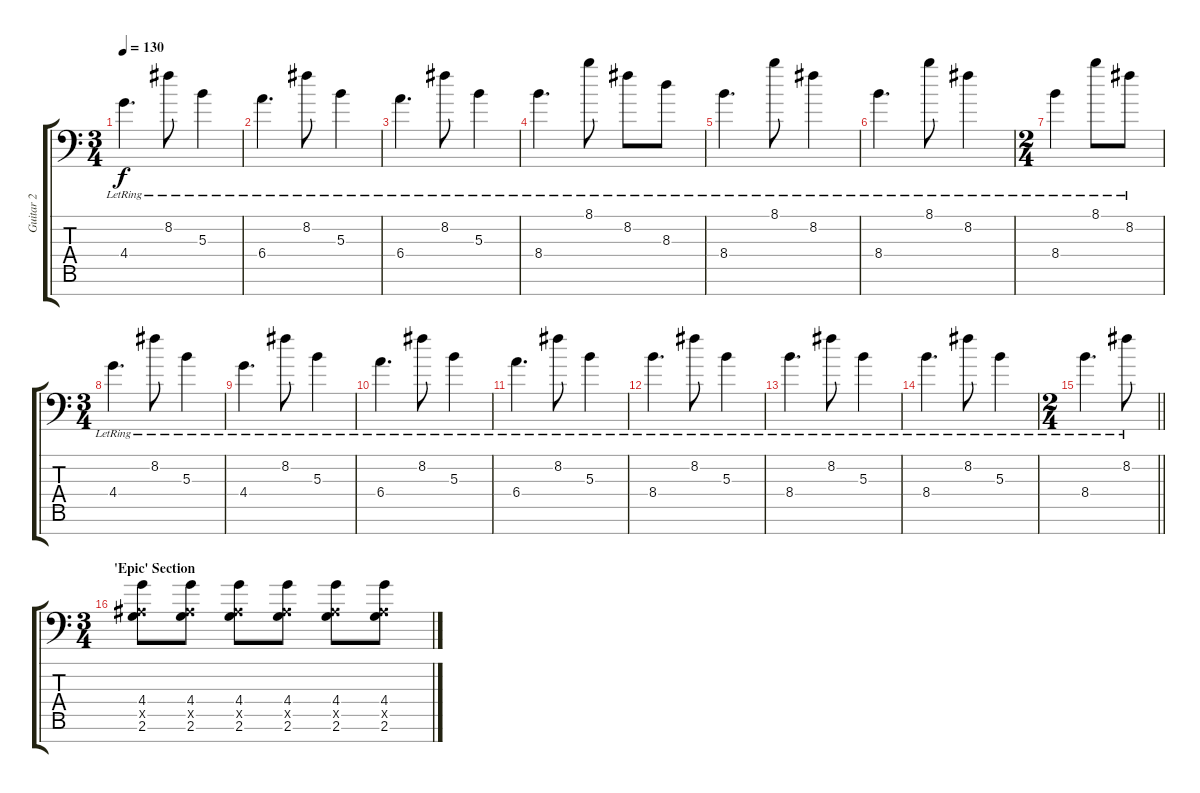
\track ("Guitar 2" "Guitar 2") {instrument overdrivenguitar}
\staff {score tabs}
\tuning (Eb4 Bb3 Gb3 Eb3 Bb2 F2 Ab1) {hide}
\ts (3 4)
\tempo 130
\clef f4
\ks c
4.4{lr}.4{d dy f} 8.2{lr}.8 5.3{lr}.4 |
6.4{lr}.4{d} 8.2{lr}.8 5.3{lr}.4 |
6.4{lr}.4{d} 8.2{lr}.8 5.3{lr}.4 |
8.4{lr}.4{d} 8.1{lr}.8 8.2{lr}.8 8.3{lr}.8 |
8.4{lr}.4{d} 8.1{lr}.8 8.2{lr}.4 |
8.4{lr}.4{d} 8.1{lr}.8 8.2{lr}.4 |
\ts (2 4)
8.4{lr}.4 8.1{lr}.8 8.2{lr}.8 |
\ts (3 4)
4.4{lr}.4{d} 8.2{lr}.8 5.3{lr}.4 |
4.4{lr}.4{d} 8.2{lr}.8 5.3{lr}.4 |
6.4{lr}.4{d} 8.2{lr}.8 5.3{lr}.4 |
6.4{lr}.4{d} 8.2{lr}.8 5.3{lr}.4 |
8.4{lr}.4{d} 8.2{lr}.8 5.3{lr}.4 |
8.4{lr}.4{d} 8.2{lr}.8 5.3{lr}.4 |
8.4{lr}.4{d volume 4} 8.2{lr}.8 5.3{lr}.4 |
\ts (2 4)
\barLineRight lightlight
8.4{lr}.4{d} 8.2{lr}.8 |
\ts (3 4)
\section ("" "'Epic' Section")
(4.4 0.5{x} 2.6).8{volume 13 instrument overdrivenguitar} (4.4 0.5{x} 2.6).8 (4.4 0.5{x} 2.6).8 (4.4 0.5{x} 2.6).8 (4.4 0.5{x} 2.6).8 (4.4 0.5{x} 2.6).8
